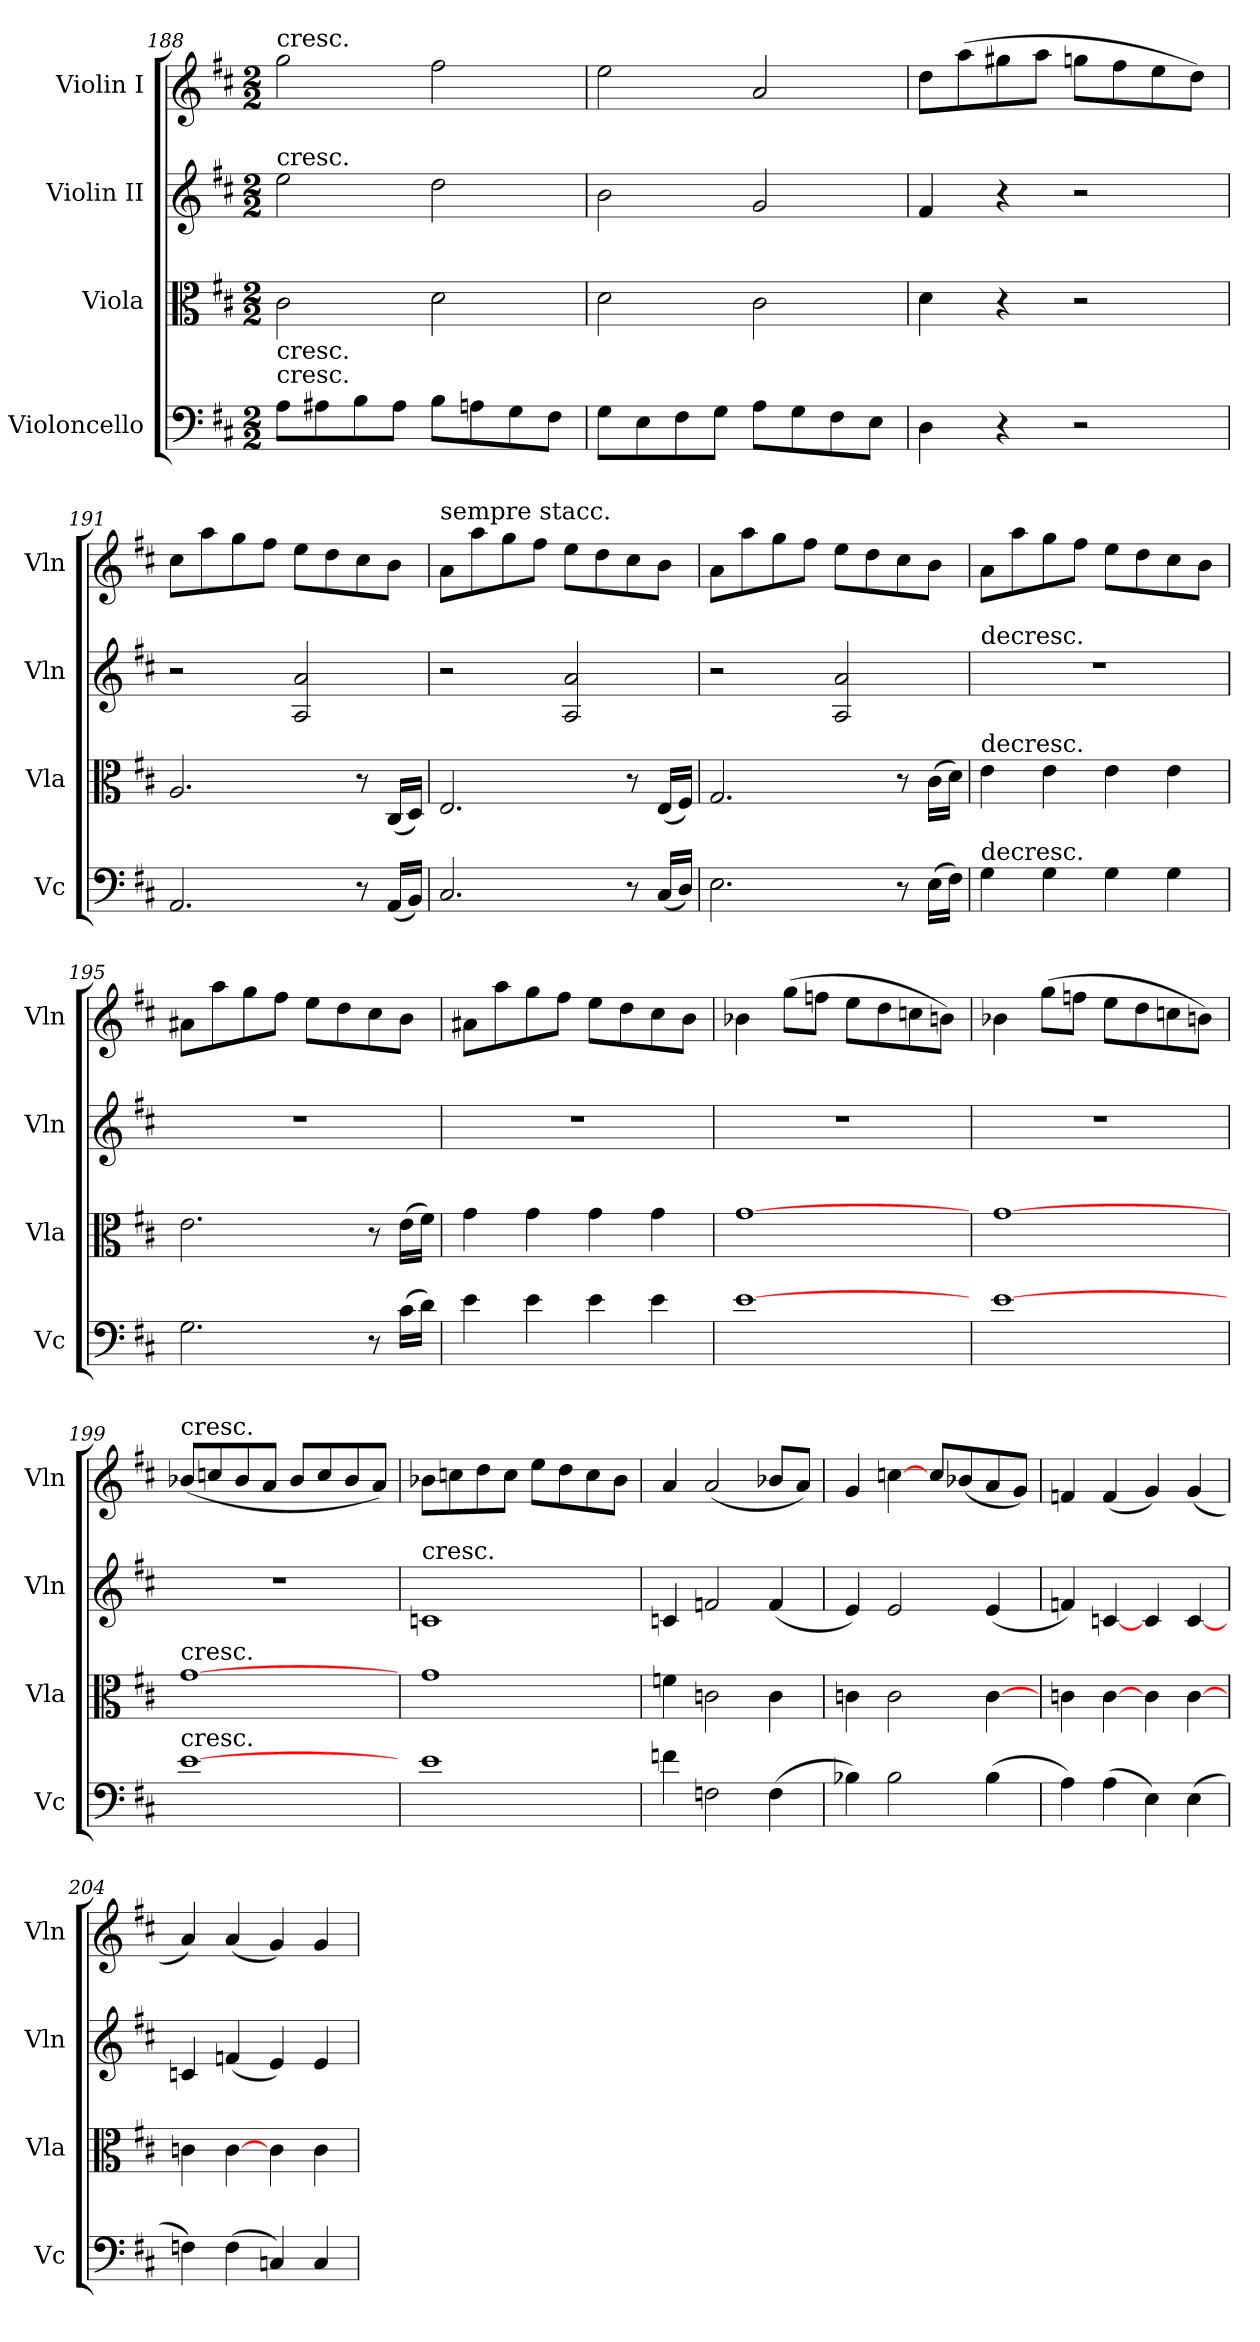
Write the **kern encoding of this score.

**kern	**kern	**kern	**kern
*part4	*part3	*part2	*part1
*staff4	*staff3	*staff2	*staff1
*I"Violoncello	*I"Viola	*I"Violin II	*I"Violin I
*I'Vc	*I'Vla	*I'Vln	*I'Vln
*clefF4	*clefC3	*clefG2	*clefG2
*k[f#c#]	*k[f#c#]	*k[f#c#]	*k[f#c#]
*D:	*D:	*D:	*D:
*M2/2	*M2/2	*M2/2	*M2/2
=188	=188	=188	=188
!	!	!	!LO:TX:a:t=cresc.
!	!	!LO:TX:a:t=cresc.	!
!LO:TX:a:t=cresc.	!	!	!
!LO:TX:a:t=cresc.	!	!	!
8A\L	2c#	2ee	2gg
8A#X\	.	.	.
8B\	.	.	.
8A#\J	.	.	.
8B\L	2d	2dd	2ff#
8An\	.	.	.
8G\	.	.	.
8F#\J	.	.	.
=189	=189	=189	=189
8G\L	2d	2b	2ee
8E\	.	.	.
8F#\	.	.	.
8G\J	.	.	.
8A\L	2c#	2g	2a
8G\	.	.	.
8F#\	.	.	.
8E\J	.	.	.
=190	=190	=190	=190
4D	4d	4f#	8dd\L
.	.	.	(8aa\
4r	4r	4r	8gg#X\
.	.	.	8aa\J
2r	2r	2r	8ggn\L
.	.	.	8ff#\
.	.	.	8ee\
.	.	.	8dd\J)
=191	=191	=191	=191
2.AA	2.A	2r	8cc#\L
.	.	.	8aa\
.	.	.	8gg\
.	.	.	8ff#\J
.	.	2A 2a	8ee\L
.	.	.	8dd\
8r	8r	.	8cc#\
(16AA/LL	(16C#/LL	.	8b\J
16BB/JJ)	16D/JJ)	.	.
=192	=192	=192	=192
!	!	!	!LO:TX:a:t=sempre stacc.
2.C#	2.E	2r	8a\L
.	.	.	8aa\
.	.	.	8gg\
.	.	.	8ff#\J
.	.	2A 2a	8ee\L
.	.	.	8dd\
8r	8r	.	8cc#\
(16C#/LL	(16E/LL	.	8b\J
16D/JJ)	16F#/JJ)	.	.
=193	=193	=193	=193
2.E	2.G	2r	8a\L
.	.	.	8aa\
.	.	.	8gg\
.	.	.	8ff#\J
.	.	2A 2a	8ee\L
.	.	.	8dd\
8r	8r	.	8cc#\
(16E\LL	(16c#\LL	.	8b\J
16F#\JJ)	16d\JJ)	.	.
=194	=194	=194	=194
!	!	!LO:TX:a:t=decresc.	!
!	!LO:TX:a:t=decresc.	!	!
!LO:TX:a:t=decresc.	!	!	!
4G	4e	1r	8a\L
.	.	.	8aa\
4G	4e	.	8gg\
.	.	.	8ff#\J
4G	4e	.	8ee\L
.	.	.	8dd\
4G	4e	.	8cc#\
.	.	.	8b\J
=195	=195	=195	=195
2.G	2.e	1r	8a#X\L
.	.	.	8aa\
.	.	.	8gg\
.	.	.	8ff#\J
.	.	.	8ee\L
.	.	.	8dd\
8r	8r	.	8cc#\
(16c#\LL	(16e\LL	.	8b\J
16d\JJ)	16f#\JJ)	.	.
=196	=196	=196	=196
4e	4g	1r	8a#X\L
.	.	.	8aa\
4e	4g	.	8gg\
.	.	.	8ff#\J
4e	4g	.	8ee\L
.	.	.	8dd\
4e	4g	.	8cc#\
.	.	.	8b\J
=197	=197	=197	=197
[1e	[1g	1r	4b-X
.	.	.	(8gg\L
.	.	.	8ffn\J
.	.	.	8ee\L
.	.	.	8dd\
.	.	.	8ccn\
.	.	.	8bn\J)
=198	=198	=198	=198
[1e	[1g	1r	4b-X
.	.	.	(8gg\L
.	.	.	8ffn\J
.	.	.	8ee\L
.	.	.	8dd\
.	.	.	8ccn\
.	.	.	8bn\J)
=199	=199	=199	=199
!	!	!	!LO:TX:a:t=cresc.
!	!LO:TX:a:t=cresc.	!	!
!LO:TX:a:t=cresc.	!	!	!
[1e	[1g	1r	(8b-X/L
.	.	.	8ccn/
.	.	.	8b-/
.	.	.	8a/J
.	.	.	8b-/L
.	.	.	8cc/
.	.	.	8b-/
.	.	.	8a/J)
=200	=200	=200	=200
!	!	!LO:TX:a:t=cresc.	!
1e	1g	1cn	8b-X\L
.	.	.	8ccn\
.	.	.	8dd\
.	.	.	8cc\J
.	.	.	8ee\L
.	.	.	8dd\
.	.	.	8cc\
.	.	.	8b-\J
=201	=201	=201	=201
4fn	4fn	4cn	4a
2Fn	2cn	2fn	(2a
(4F	4c	(4f	8b-X/L
.	.	.	8a/J)
=202	=202	=202	=202
4B-X)	4cn	4e)	4g
2B-	2c	2e	[4ccn
.	.	.	8cc/L
.	.	.	(8b-X/
(4B-	[4c	(4e	8a/
.	.	.	8g/J)
=203	=203	=203	=203
4A)	4cn	4fn)	4fn
(4A	[4c	[4cn	(4f
4E)	4c	4c	4g)
(4E	[4c	[4c	(4g
=204	=204	=204	=204
4Fn)	4cn	4cn	4a)
(4F	[4c	(4fn	(4a
4Cn)	4c	4e)	4g)
4C	4c	4e	4g
=	=	=	=
*-	*-	*-	*-
